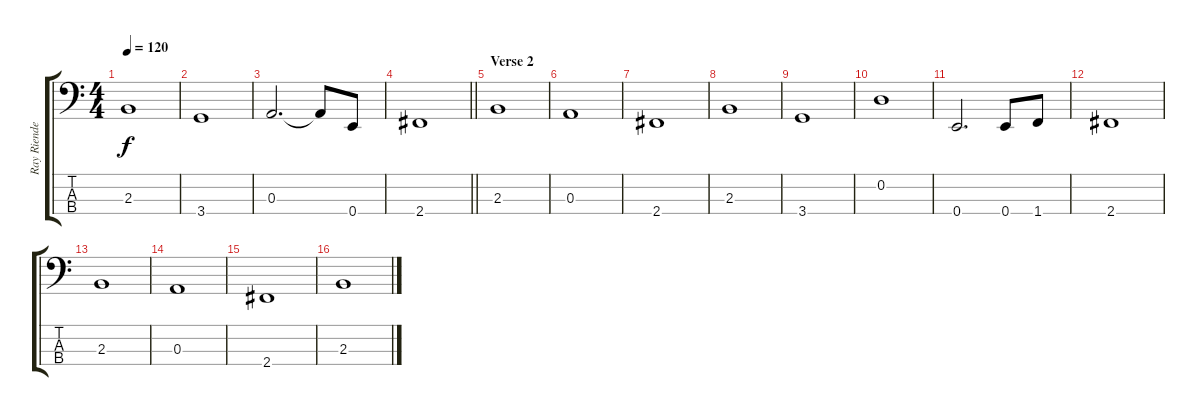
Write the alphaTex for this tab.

\track ("Ray Riendeau" "Ray Riende") {instrument electricbassfinger}
\staff {score tabs}
\tuning (G2 D2 A1 E1) {hide}
\ts (4 4)
\tempo 120
\clef f4
\ks c
2.3.1{dy f} |
3.4.1 |
0.3.2{d} 0.3{t}.8 0.4.8 |
\barLineRight lightlight
2.4.1 |
\section ("" "Verse 2")
2.3.1 |
0.3.1 |
2.4.1 |
2.3.1 |
3.4.1 |
0.2.1 |
0.4.2{d} 0.4.8 1.4.8 |
2.4.1 |
2.3.1 |
0.3.1 |
2.4.1 |
2.3.1
